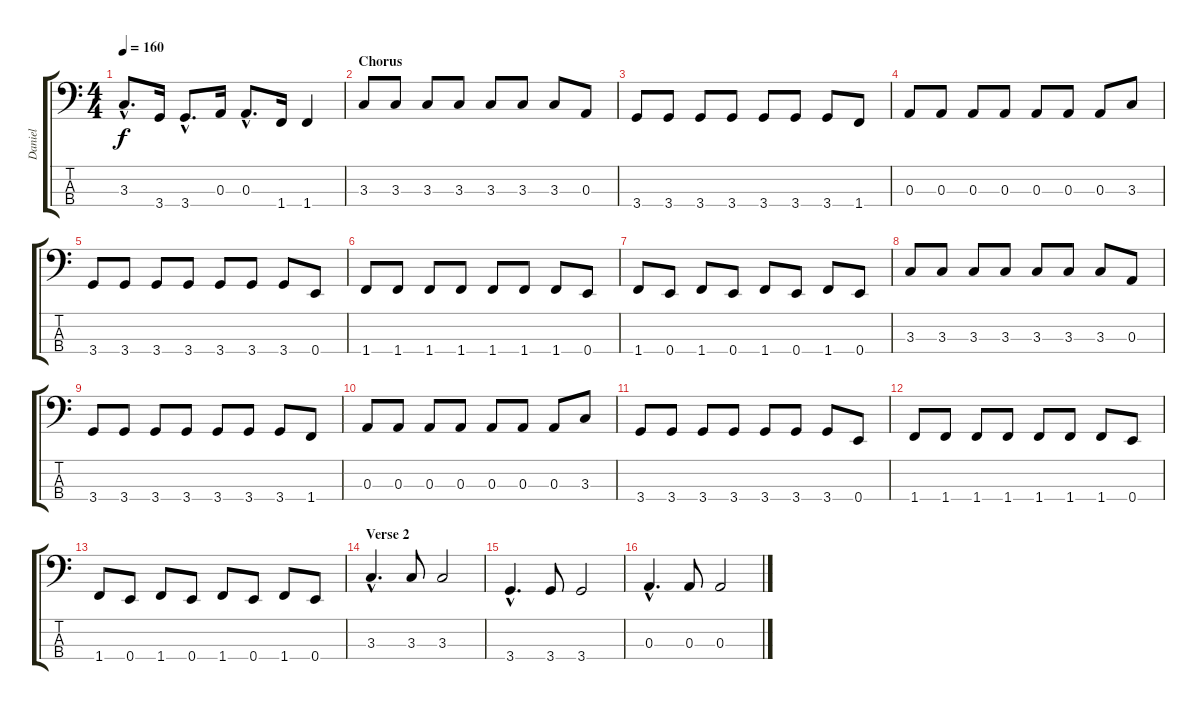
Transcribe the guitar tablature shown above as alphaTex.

\track ("Daniel" "Daniel") {instrument electricbassfinger}
\staff {score tabs}
\tuning (G2 D2 A1 E1) {hide}
\ts (4 4)
\tempo 160
\clef f4
\ks c
3.3{hac}.8{d dy f instrument slapbass1} 3.4.16 3.4{hac}.8{d} 0.3.16 0.3{hac}.8{d} 1.4.16 1.4.4 |
\section ("" "Chorus")
3.3.8{instrument electricbassfinger} 3.3.8 3.3.8 3.3.8 3.3.8 3.3.8 3.3.8 0.3.8 |
3.4.8 3.4.8 3.4.8 3.4.8 3.4.8 3.4.8 3.4.8 1.4.8 |
0.3.8 0.3.8 0.3.8 0.3.8 0.3.8 0.3.8 0.3.8 3.3.8 |
3.4.8 3.4.8 3.4.8 3.4.8 3.4.8 3.4.8 3.4.8 0.4.8 |
1.4.8 1.4.8 1.4.8 1.4.8 1.4.8 1.4.8 1.4.8 0.4.8 |
1.4.8 0.4.8 1.4.8 0.4.8 1.4.8 0.4.8 1.4.8 0.4.8 |
3.3.8 3.3.8 3.3.8 3.3.8 3.3.8 3.3.8 3.3.8 0.3.8 |
3.4.8 3.4.8 3.4.8 3.4.8 3.4.8 3.4.8 3.4.8 1.4.8 |
0.3.8 0.3.8 0.3.8 0.3.8 0.3.8 0.3.8 0.3.8 3.3.8 |
3.4.8 3.4.8 3.4.8 3.4.8 3.4.8 3.4.8 3.4.8 0.4.8 |
1.4.8 1.4.8 1.4.8 1.4.8 1.4.8 1.4.8 1.4.8 0.4.8 |
1.4.8 0.4.8 1.4.8 0.4.8 1.4.8 0.4.8 1.4.8 0.4.8 |
\section ("" "Verse 2")
3.3{hac}.4{d} 3.3.8 3.3.2 |
3.4{hac}.4{d} 3.4.8 3.4.2 |
0.3{hac}.4{d} 0.3.8 0.3.2
